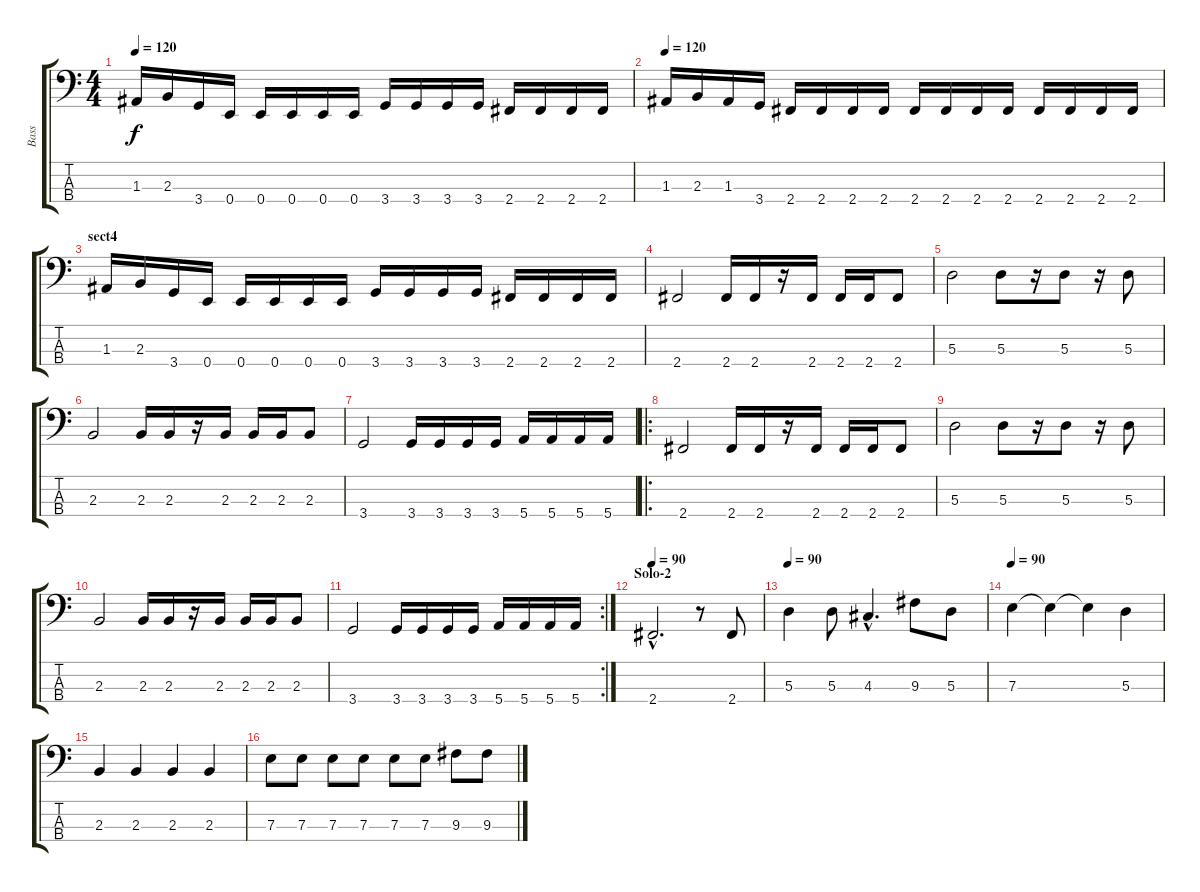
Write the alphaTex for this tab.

\track ("Bass" "Bass") {instrument electricbassfinger}
\staff {score tabs}
\tuning (G2 D2 A1 E1) {hide}
\ts (4 4)
\tempo 120
\clef f4
\ks c
1.3.16{dy f} 2.3.16 3.4.16 0.4.16 0.4.16 0.4.16 0.4.16 0.4.16 3.4.16 3.4.16 3.4.16 3.4.16 2.4.16 2.4.16 2.4.16 2.4.16 |
\tempo 105
\tempo 120
1.3.16 2.3.16 1.3.16 3.4.16 2.4.16 2.4.16 2.4.16 2.4.16 2.4.16 2.4.16 2.4.16 2.4.16 2.4.16 2.4.16 2.4.16 2.4.16 |
\section ("" "sect4")
1.3.16 2.3.16 3.4.16 0.4.16 0.4.16 0.4.16 0.4.16 0.4.16 3.4.16 3.4.16 3.4.16 3.4.16 2.4.16 2.4.16 2.4.16 2.4.16 |
2.4.2{volume 16} 2.4.16 2.4.16 r.16 2.4.16 2.4.16 2.4.16 2.4.8 |
5.3.2 5.3.8 r.16 5.3.8 r.16 5.3.8 |
2.3.2 2.3.16 2.3.16 r.16 2.3.16 2.3.16 2.3.16 2.3.8 |
3.4.2 3.4.16 3.4.16 3.4.16 3.4.16 5.4.16 5.4.16 5.4.16 5.4.16 |
\ro
2.4.2 2.4.16 2.4.16 r.16 2.4.16 2.4.16 2.4.16 2.4.8 |
5.3.2 5.3.8 r.16 5.3.8 r.16 5.3.8 |
2.3.2 2.3.16 2.3.16 r.16 2.3.16 2.3.16 2.3.16 2.3.8 |
\rc 2
3.4.2 3.4.16 3.4.16 3.4.16 3.4.16 5.4.16 5.4.16 5.4.16 5.4.16 |
\section ("" "Solo-2")
\tempo 90
2.4{hac}.2{d volume 15 instrument electricbassfinger} r.8 2.4.8 |
\tempo 90
5.3.4 5.3.8 4.3{hac}.4{d} 9.3.8 5.3.8 |
\tempo 90
7.3.4 7.3{t}.4 7.3{t}.4 5.3.4 |
2.3.4 2.3.4 2.3.4 2.3.4 |
7.3.8 7.3.8 7.3.8 7.3.8 7.3.8 7.3.8 9.3.8 9.3.8
